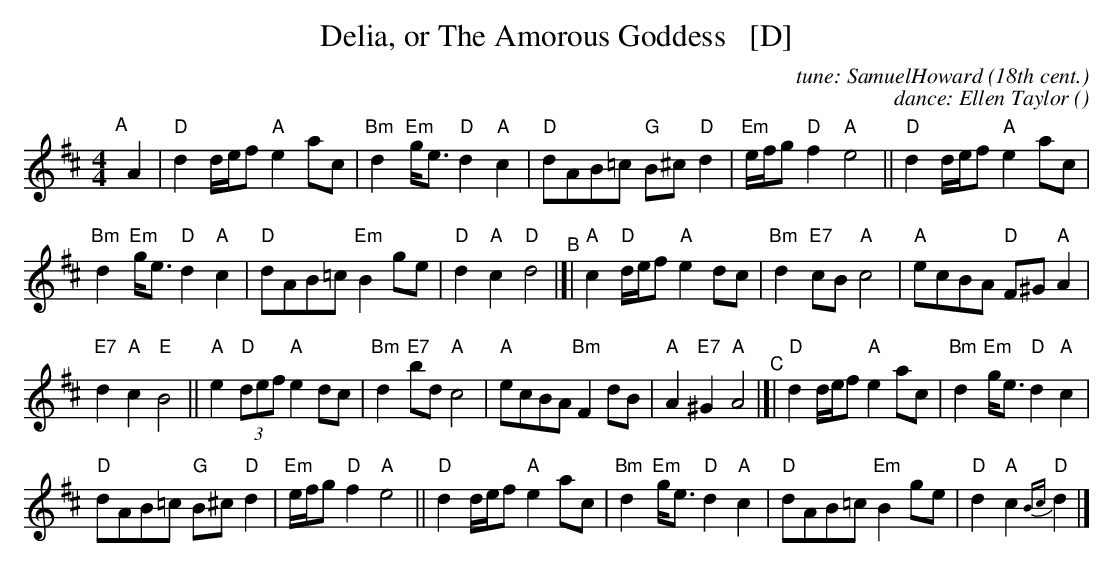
X:1
T: Delia, or The Amorous Goddess   [D]
C: tune: SamuelHoward (18th cent.)
C: dance: Ellen Taylor
O:
M: 4/4
L: 1/8
K: D
"^A"[|] A2 |\
"D"d2 d/e/f "A"e2 ac | "Bm"d2 "Em"g<e "D"d2 "A"c2 |\
"D"dAB=c "G"B^c "D"d2 | "Em"e/f/g "D"f2 "A"e4 ||\
"D"d2 d/e/f "A"e2ac |
"Bm"d2"Em"g<e "D"d2 "A"c2 |\
"D"dAB=c "Em"B2ge | "D"d2 "A"c2 "D"d4 \
"^B"|[|\
"A"c2 "D"d/e/f "A"e2 dc | "Bm"d2 "E7"cB "A"c4 |\
"A"ecBA "D"F^G "A"A2 |
"E7"d2 "A"c2 "E"B4 ||\
"A"e2 "D"(3def "A"e2 dc | "Bm"d2 "E7"bd "A"c4 |\
"A"ecBA "Bm"F2dB | "A"A2 "E7"^G2 "A"A4 \
"^C"|[| "D"d2 d/e/f "A"e2 ac | "Bm"d2 "Em"g<e "D"d2 "A"c2 |
"D"dAB=c "G"B^c "D"d2 | "Em"e/f/g "D"f2 "A"e4 ||\
"D"d2 d/e/f "A"e2 ac | "Bm"d2 "Em"g<e "D"d2 "A"c2 |\
"D"dAB=c "Em"B2 ge | "D"d2 "A"c2 {Bc}"D"d2 |]
